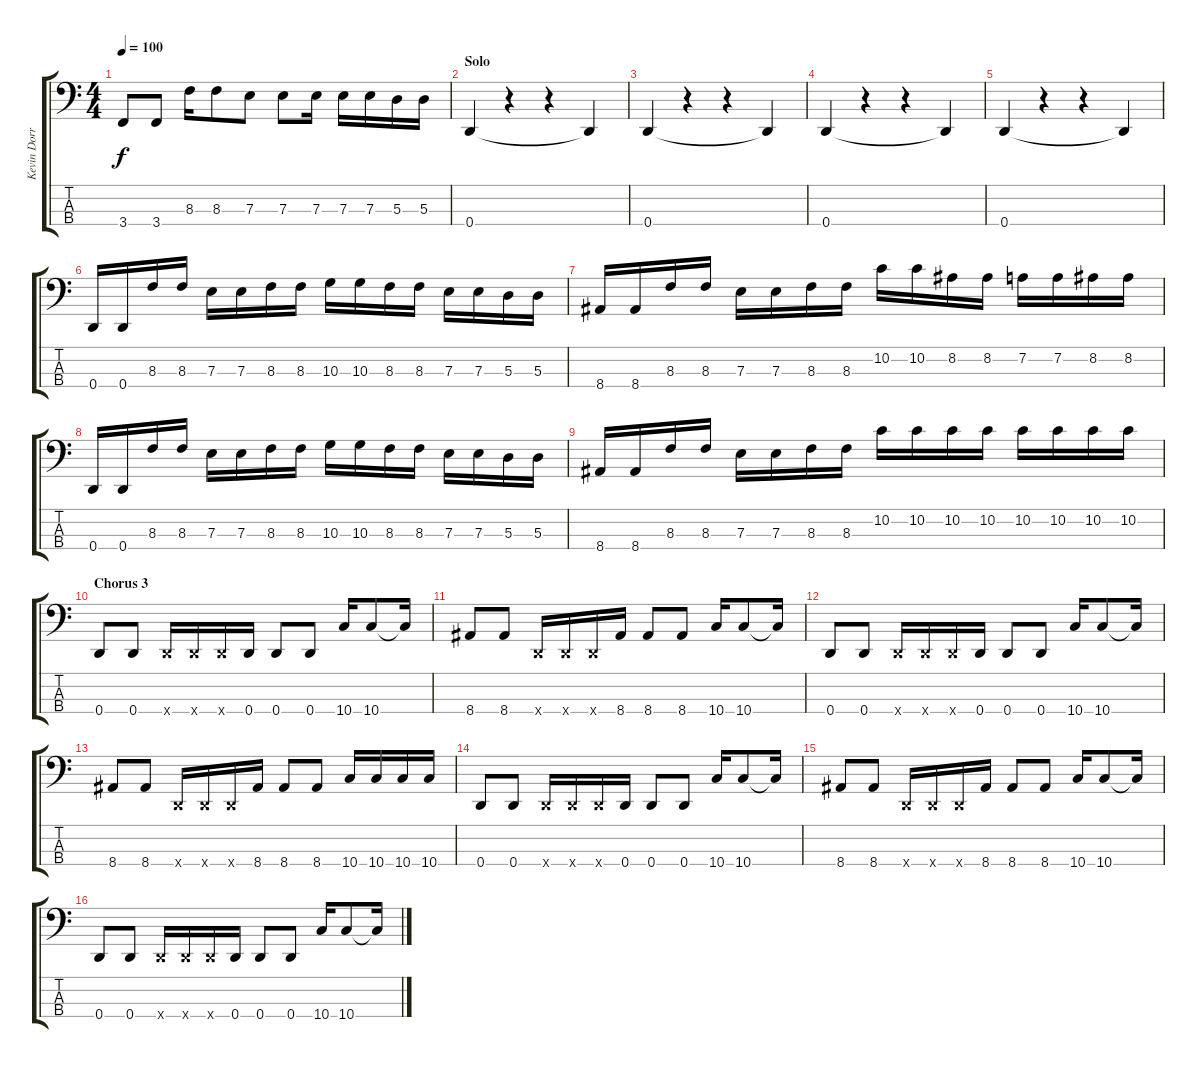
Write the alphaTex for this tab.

\track ("Kevin Dorr" "Kevin Dorr") {instrument electricbasspick}
\staff {score tabs}
\tuning (G2 D2 A1 D1) {hide}
\ts (4 4)
\tempo 100
\clef f4
\ks c
3.4.8{dy f} 3.4.8 8.3.16 8.3.8 7.3.8 7.3.8 7.3.16 7.3.16 7.3.16 5.3.16 5.3.16 |
\section ("" "Solo")
0.4.4 r.4 r.4 0.4{t}.4 |
0.4.4 r.4 r.4 0.4{t}.4 |
0.4.4 r.4 r.4 0.4{t}.4 |
0.4.4 r.4 r.4 0.4{t}.4 |
0.4.16 0.4.16 8.3.16 8.3.16 7.3.16 7.3.16 8.3.16 8.3.16 10.3.16 10.3.16 8.3.16 8.3.16 7.3.16 7.3.16 5.3.16 5.3.16 |
8.4.16 8.4.16 8.3.16 8.3.16 7.3.16 7.3.16 8.3.16 8.3.16 10.2.16 10.2.16 8.2.16 8.2.16 7.2.16 7.2.16 8.2.16 8.2.16 |
0.4.16 0.4.16 8.3.16 8.3.16 7.3.16 7.3.16 8.3.16 8.3.16 10.3.16 10.3.16 8.3.16 8.3.16 7.3.16 7.3.16 5.3.16 5.3.16 |
8.4.16 8.4.16 8.3.16 8.3.16 7.3.16 7.3.16 8.3.16 8.3.16 10.2.16 10.2.16 10.2.16 10.2.16 10.2.16 10.2.16 10.2.16 10.2.16 |
\section ("" "Chorus 3")
0.4.8 0.4.8 0.4{x}.16 0.4{x}.16 0.4{x}.16 0.4.16 0.4.8 0.4.8 10.4.16 10.4.8 10.4{t}.16 |
8.4.8 8.4.8 0.4{x}.16 0.4{x}.16 0.4{x}.16 8.4.16 8.4.8 8.4.8 10.4.16 10.4.8 10.4{t}.16 |
0.4.8 0.4.8 0.4{x}.16 0.4{x}.16 0.4{x}.16 0.4.16 0.4.8 0.4.8 10.4.16 10.4.8 10.4{t}.16 |
8.4.8 8.4.8 0.4{x}.16 0.4{x}.16 0.4{x}.16 8.4.16 8.4.8 8.4.8 10.4.16 10.4.16 10.4.16 10.4.16 |
0.4.8 0.4.8 0.4{x}.16 0.4{x}.16 0.4{x}.16 0.4.16 0.4.8 0.4.8 10.4.16 10.4.8 10.4{t}.16 |
8.4.8 8.4.8 0.4{x}.16 0.4{x}.16 0.4{x}.16 8.4.16 8.4.8 8.4.8 10.4.16 10.4.8 10.4{t}.16 |
0.4.8 0.4.8 0.4{x}.16 0.4{x}.16 0.4{x}.16 0.4.16 0.4.8 0.4.8 10.4.16 10.4.8 10.4{t}.16
